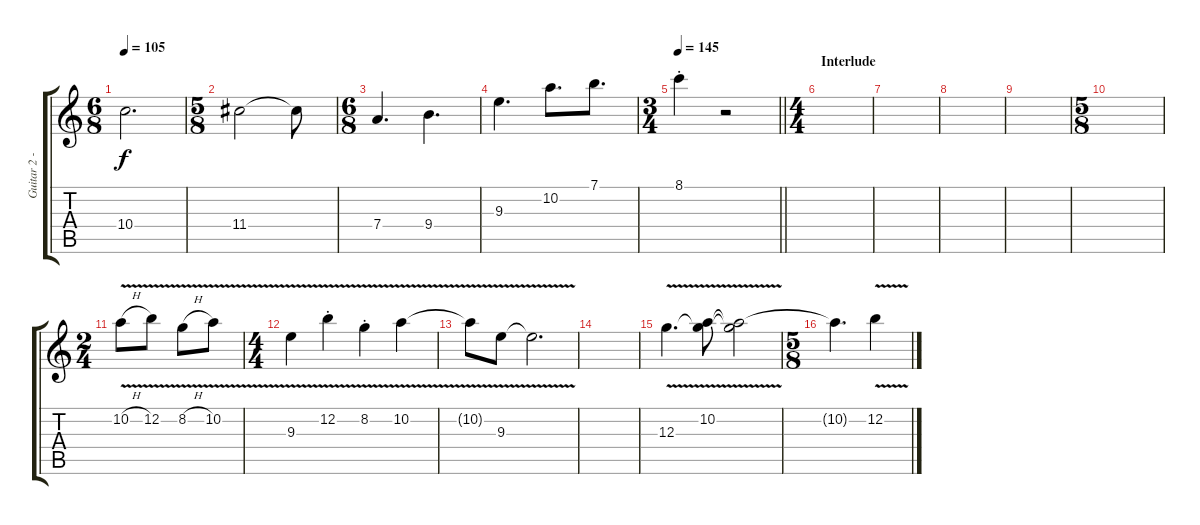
\track ("Guitar 2 - Omar" "Guitar 2 -") {instrument distortionguitar}
\staff {score tabs}
\tuning (E4 B3 G3 D3 A2 E2) {hide}
\ts (6 8)
\tempo 105
\clef g2
\ks c
10.4.2{d dy f} |
\ts (5 8)
11.4.2 11.4{t}.8 |
\ts (6 8)
7.4.4{d} 9.4.4{d} |
9.3.4{d} 10.2.8{d} 7.1.8{d} |
\ts (3 4)
\tempo 145
\barLineRight lightlight
8.1{st}.4 r.2 |
\ts (4 4)
\section ("" "Interlude")
|
|
|
|
\ts (5 8)
|
\ts (2 4)
10.2{v h}.8 12.2{v}.8 8.2{v h}.8 10.2{v}.8 |
\ts (4 4)
9.3{v}.4 12.2{v st}.4 8.2{v st}.4 10.2{v}.4 |
10.2{t}.8 9.3{v}.8{volume 4} 9.3{t}.2{d} |
|
12.3{v}.4{d volume 10} (10.2{v} 12.3{t}).8 (10.2{t} 12.3{t}).2 |
\ts (5 8)
10.2{t}.4{d} 12.2{v}.4
